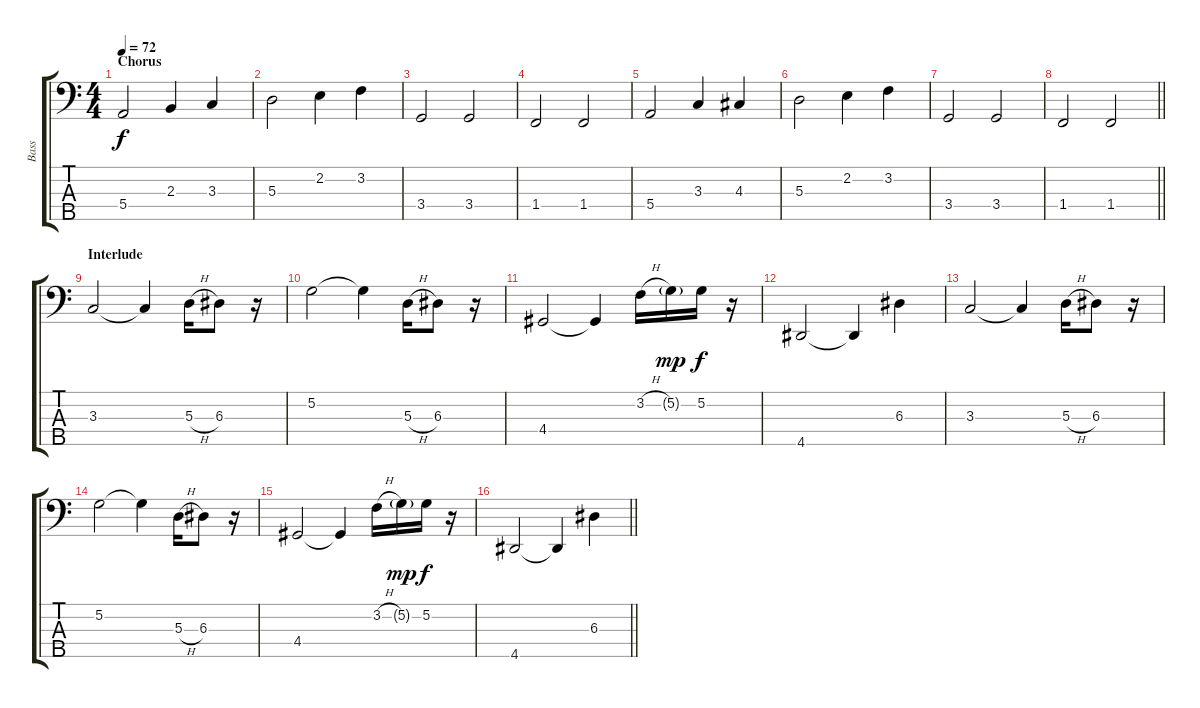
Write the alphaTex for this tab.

\track ("Bass" "Bass") {instrument electricbassfinger}
\staff {score tabs}
\tuning (G2 D2 A1 E1 B0) {hide}
\ts (4 4)
\section ("" "Chorus")
\tempo 72
\clef f4
\ks c
5.4.2{dy f} 2.3.4 3.3.4 |
5.3.2 2.2.4 3.2.4 |
3.4.2 3.4.2 |
1.4.2 1.4.2 |
5.4.2 3.3.4 4.3.4 |
5.3.2 2.2.4 3.2.4 |
3.4.2 3.4.2 |
\barLineRight lightlight
1.4.2 1.4.2 |
\section ("" "Interlude")
3.3.2 3.3{t}.4 5.3{h}.16 6.3.8 r.16 |
5.2.2 5.2{t}.4 5.3{h}.16 6.3.8 r.16 |
4.4.2 4.4{t}.4 3.2{h}.16 5.2{g}.16{dy mp} 5.2.16{dy f} r.16 |
4.5.2 4.5{t}.4 6.3.4 |
3.3.2 3.3{t}.4 5.3{h}.16 6.3.8 r.16 |
5.2.2 5.2{t}.4 5.3{h}.16 6.3.8 r.16 |
4.4.2 4.4{t}.4 3.2{h}.16 5.2{g}.16{dy mp} 5.2.16{dy f} r.16 |
\barLineRight lightlight
4.5.2 4.5{t}.4 6.3.4
